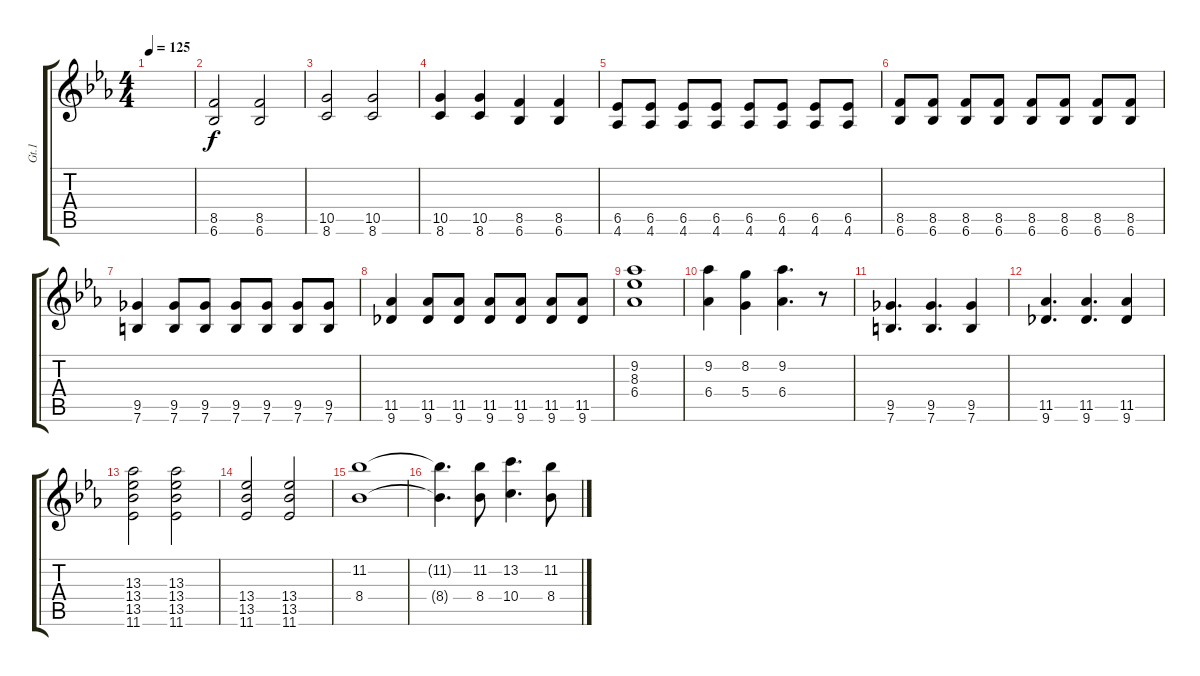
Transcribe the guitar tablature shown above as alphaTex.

\track ("Gt.1" "Gt.1") {instrument distortionguitar}
\staff {score tabs}
\tuning (E4 B3 G3 D3 A2 E2) {hide}
\ts (4 4)
\tempo 125
\clef g2
\ks eb
|
(8.5 6.6).2 (8.5 6.6).2 |
(10.5 8.6).2 (10.5 8.6).2 |
(10.5 8.6).4 (10.5 8.6).4 (8.5 6.6).4 (8.5 6.6).4 |
(6.5 4.6).8 (6.5 4.6).8 (6.5 4.6).8 (6.5 4.6).8 (6.5 4.6).8 (6.5 4.6).8 (6.5 4.6).8 (6.5 4.6).8 |
(8.5 6.6).8 (8.5 6.6).8 (8.5 6.6).8 (8.5 6.6).8 (8.5 6.6).8 (8.5 6.6).8 (8.5 6.6).8 (8.5 6.6).8 |
(9.5 7.6).4 (9.5 7.6).8 (9.5 7.6).8 (9.5 7.6).8 (9.5 7.6).8 (9.5 7.6).8 (9.5 7.6).8 |
(11.5 9.6).4 (11.5 9.6).8 (11.5 9.6).8 (11.5 9.6).8 (11.5 9.6).8 (11.5 9.6).8 (11.5 9.6).8 |
(9.2 8.3 6.4).1 |
(9.2 6.4).4 (8.2 5.4).4 (9.2 6.4).4{d} r.8 |
(9.5 7.6).4{d} (9.5 7.6).4{d} (9.5 7.6).4 |
(11.5 9.6).4{d} (11.5 9.6).4{d} (11.5 9.6).4 |
(13.3 13.4 13.5 11.6).2 (13.3 13.4 13.5 11.6).2 |
(13.4 13.5 11.6).2 (13.4 13.5 11.6).2 |
(11.2 8.4).1 |
(11.2{t} 8.4{t}).4{d} (11.2 8.4).8 (13.2 10.4).4{d} (11.2 8.4).8
